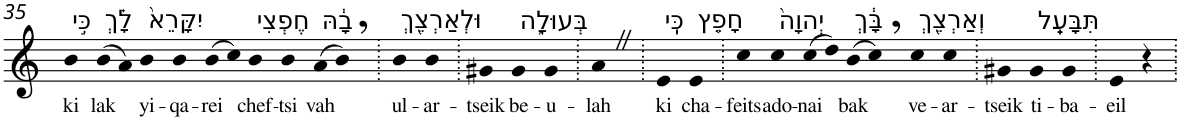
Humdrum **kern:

**kern	**text
*part1	*part1
*staff1	*staff1
*I"Piano	*
*I'Pno	*
!!LO:PB:g=z
*clefG2	*
*k[]	*
=35	=35
!LO:TX:a:t=כִּ֣י	!
!	!LO:LY:b
4b	ki
!LO:TX:a:t=לָ֗ךְ	!
!	!LO:LY:b
(8b	lak
8a)	.
!LO:TX:a:t=יִקָּרֵא֙	!
!	!LO:LY:b
4b	yi-
!	!LO:LY:b
4b	-qa-
!	!LO:LY:b
(8b	-rei
8cc)	.
!LO:TX:a:t=חֶפְצִי	!
!	!LO:LY:b
4b	chef-
!	!LO:LY:b
4b	-tsi
!LO:TX:a:t=בָ֔הּ	!
!	!LO:LY:b
(8a	vah
8b,)	.
=36.	=36.
!LO:TX:a:t=וּלְאַרְצֵ֖ךְ	!
!	!LO:LY:b
4b	ul-
!	!LO:LY:b
4b	-ar-
=37.	=37.
!	!LO:LY:b
4g#X	-tseik
!LO:TX:a:t=בְּעוּלָ֑ה	!
!	!LO:LY:b
4g#	be-
!	!LO:LY:b
4g#	-u-
=38.	=38.
!	!LO:LY:b
4aZ	-lah
=39.	=39.
!LO:TX:a:t=כִּֽי	!
!	!LO:LY:b
4e	ki
!LO:TX:a:t=חָפֵ֤ץ	!
!	!LO:LY:b
4e	cha-
=40.	=40.
!	!LO:LY:b
4cc	-feits
!LO:TX:a:t=יְהוָה֙	!
!	!LO:LY:b
4cc	ado-
!	!LO:LY:b
(8cc	-nai
8dd)	.
!LO:TX:a:t=בָּ֔ךְ	!
!	!LO:LY:b
(8b	bak
8cc,)	.
!LO:TX:a:t=וְאַרְצֵ֖ךְ	!
!	!LO:LY:b
4cc	ve-
!	!LO:LY:b
4cc	-ar-
=41.	=41.
!	!LO:LY:b
4g#X	-tseik
!LO:TX:a:t=תִּבָּעֵֽל	!
!	!LO:LY:b
4g#	ti-
!	!LO:LY:b
4g#	-ba-
=42.	=42.
!	!LO:LY:b
4e	-eil
4r	.
=.	=.
*-	*-
